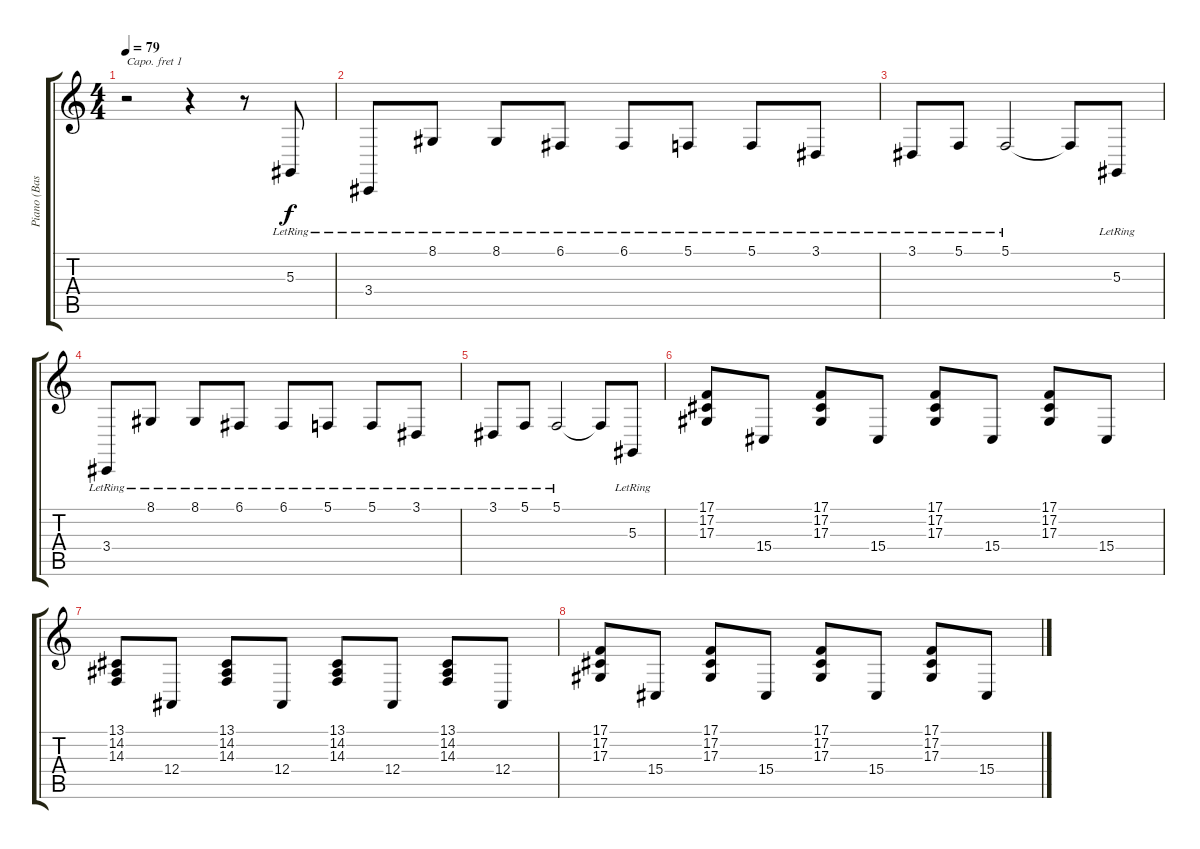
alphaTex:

\track ("Piano (Bass standard tuning)" "Piano (Bas") {instrument acousticgrandpiano}
\staff {score tabs}
\capo 1
\tuning (B2 G2 D2 A1 E1 B1) {hide}
\ts (4 4)
\tempo 79
\clef g2
\ks c
r.2{dy f instrument acousticgrandpiano} r.4 r.8 5.3{lr}.8 |
3.4{lr}.8 8.1{lr}.8 8.1{lr}.8 6.1{lr}.8 6.1{lr}.8 5.1{lr}.8 5.1{lr}.8 3.1{lr}.8 |
3.1{lr}.8 5.1{lr}.8 5.1{lr}.2 5.1{t}.8 5.3{lr}.8 |
3.4{lr}.8 8.1{lr}.8 8.1{lr}.8 6.1{lr}.8 6.1{lr}.8 5.1{lr}.8 5.1{lr}.8 3.1{lr}.8 |
3.1{lr}.8 5.1{lr}.8 5.1{lr}.2 5.1{t}.8 5.3{lr}.8 |
(17.1 17.2 17.3).8 15.4.8 (17.1 17.2 17.3).8 15.4.8 (17.1 17.2 17.3).8 15.4.8 (17.1 17.2 17.3).8 15.4.8 |
(13.1 14.2 14.3).8 12.4.8 (13.1 14.2 14.3).8 12.4.8 (13.1 14.2 14.3).8 12.4.8 (13.1 14.2 14.3).8 12.4.8 |
(17.1 17.2 17.3).8 15.4.8 (17.1 17.2 17.3).8 15.4.8 (17.1 17.2 17.3).8 15.4.8 (17.1 17.2 17.3).8 15.4.8
